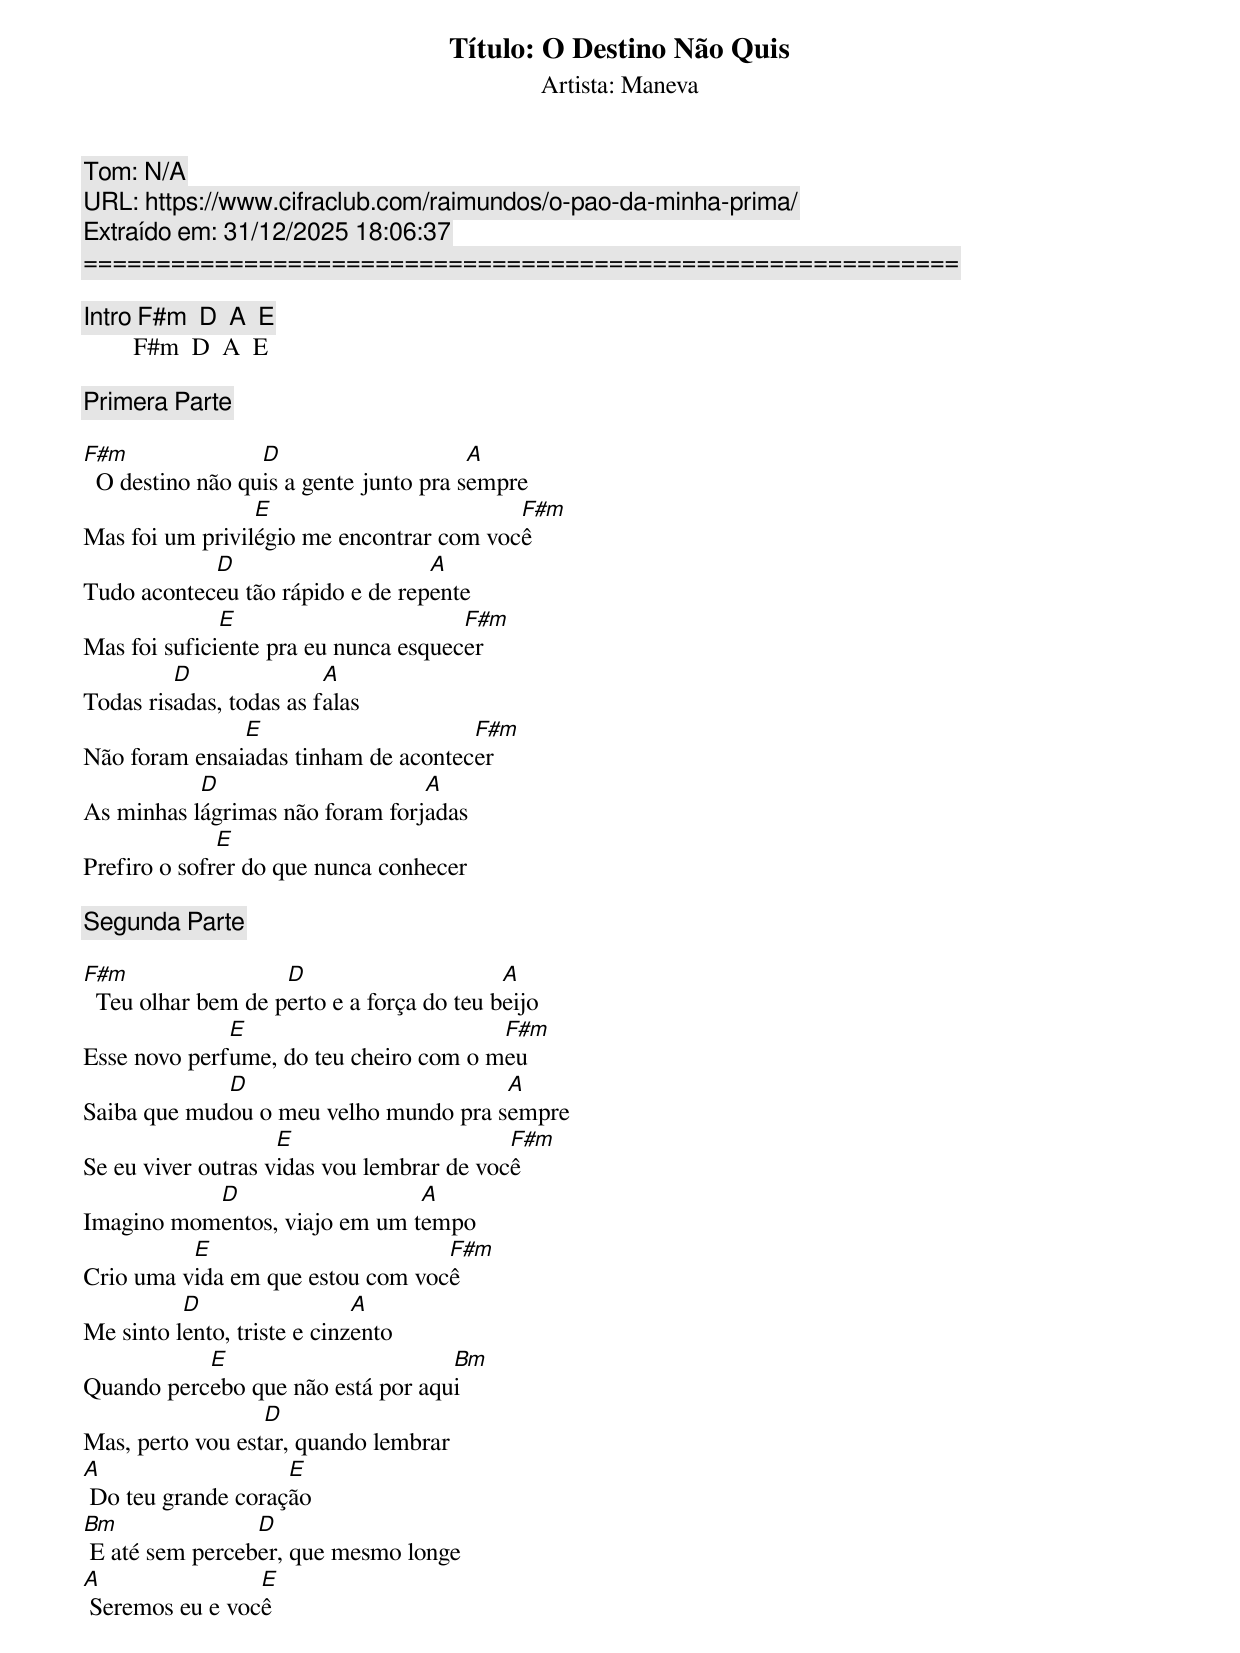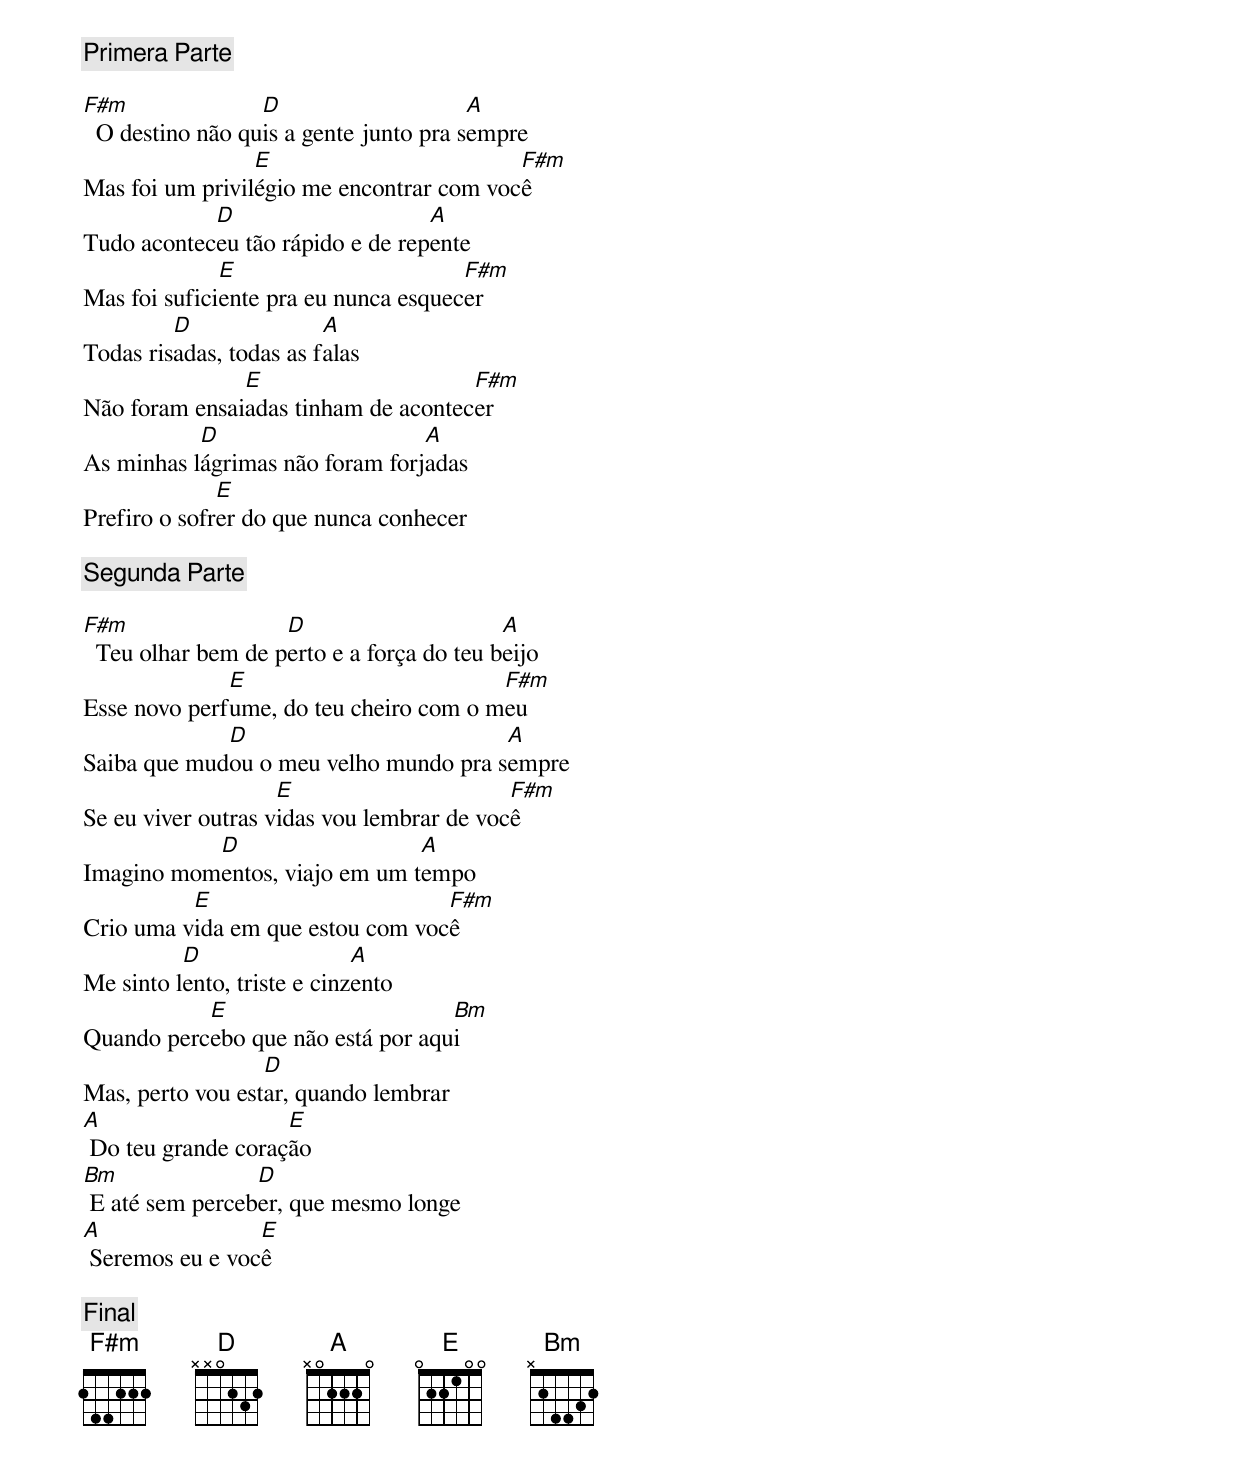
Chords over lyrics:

Título: O Destino Não Quis
Artista: Maneva
Tom: N/A
URL: https://www.cifraclub.com/raimundos/o-pao-da-minha-prima/
Extraído em: 31/12/2025 18:06:37
============================================================

[Intro] F#m  D  A  E
        F#m  D  A  E

[Primera Parte]

F#m               D                     A
  O destino não quis a gente junto pra sempre
                 E                        F#m
Mas foi um privilégio me encontrar com você
            D                     A
Tudo aconteceu tão rápido e de repente
              E                       F#m
Mas foi suficiente pra eu nunca esquecer
         D               A
Todas risadas, todas as falas
               E                     F#m
Não foram ensaiadas tinham de acontecer
           D                     A
As minhas lágrimas não foram forjadas
              E
Prefiro o sofrer do que nunca conhecer

[Segunda Parte]

F#m                 D                      A
  Teu olhar bem de perto e a força do teu beijo
              E                         F#m
Esse novo perfume, do teu cheiro com o meu
             D                         A
Saiba que mudou o meu velho mundo pra sempre
                    E                      F#m
Se eu viver outras vidas vou lembrar de você
           D                   A
Imagino momentos, viajo em um tempo
          E                       F#m
Crio uma vida em que estou com você
          D                  A
Me sinto lento, triste e cinzento
           E                       Bm
Quando percebo que não está por aqui
                  D
Mas, perto vou estar, quando lembrar
A                   E
 Do teu grande coração
Bm               D
 E até sem perceber, que mesmo longe
A                E
 Seremos eu e você

[Primera Parte]

F#m               D                     A
  O destino não quis a gente junto pra sempre
                 E                        F#m
Mas foi um privilégio me encontrar com você
            D                     A
Tudo aconteceu tão rápido e de repente
              E                       F#m
Mas foi suficiente pra eu nunca esquecer
         D               A
Todas risadas, todas as falas
               E                     F#m
Não foram ensaiadas tinham de acontecer
           D                     A
As minhas lágrimas não foram forjadas
              E
Prefiro o sofrer do que nunca conhecer

[Segunda Parte]

F#m                 D                      A
  Teu olhar bem de perto e a força do teu beijo
              E                         F#m
Esse novo perfume, do teu cheiro com o meu
             D                         A
Saiba que mudou o meu velho mundo pra sempre
                    E                      F#m
Se eu viver outras vidas vou lembrar de você
           D                   A
Imagino momentos, viajo em um tempo
          E                       F#m
Crio uma vida em que estou com você
          D                  A
Me sinto lento, triste e cinzento
           E                       Bm
Quando percebo que não está por aqui
                  D
Mas, perto vou estar, quando lembrar
A                   E
 Do teu grande coração
Bm               D
 E até sem perceber, que mesmo longe
A                E
 Seremos eu e você

[Final]
